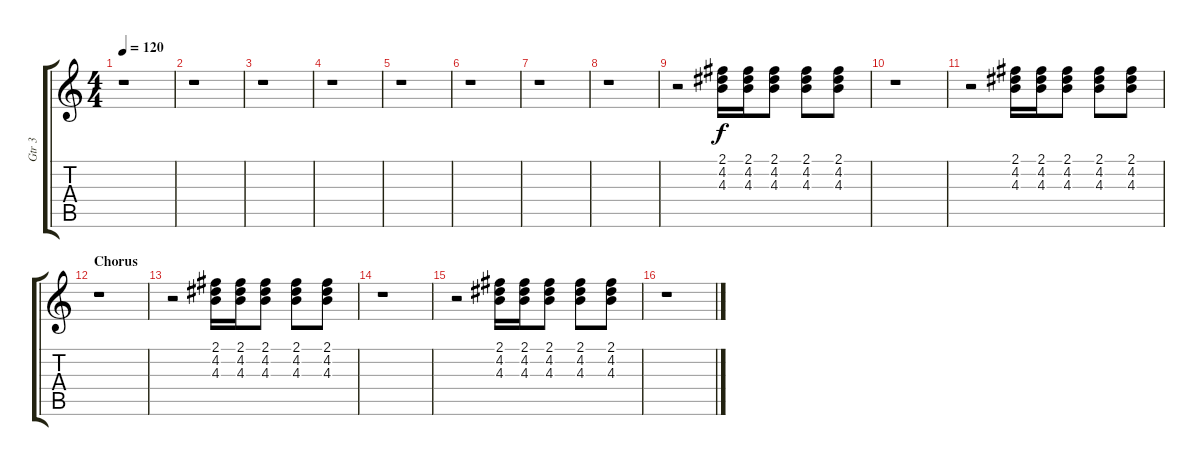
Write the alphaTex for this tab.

\track ("Gtr 3" "Gtr 3") {instrument overdrivenguitar}
\staff {score tabs}
\tuning (E4 B3 G3 D3 A2 E2) {hide}
\ts (4 4)
\tempo 120
\clef g2
\ks c
r.1{dy f} |
r.1 |
r.1 |
r.1 |
r.1 |
r.1 |
r.1 |
r.1 |
r.2 (2.1 4.2 4.3).16 (2.1 4.2 4.3).16 (2.1 4.2 4.3).8 (2.1 4.2 4.3).8 (2.1 4.2 4.3).8 |
r.1 |
r.2 (2.1 4.2 4.3).16 (2.1 4.2 4.3).16 (2.1 4.2 4.3).8 (2.1 4.2 4.3).8 (2.1 4.2 4.3).8 |
\section ("" "Chorus")
r.1 |
r.2 (2.1 4.2 4.3).16 (2.1 4.2 4.3).16 (2.1 4.2 4.3).8 (2.1 4.2 4.3).8 (2.1 4.2 4.3).8 |
r.1 |
r.2 (2.1 4.2 4.3).16 (2.1 4.2 4.3).16 (2.1 4.2 4.3).8 (2.1 4.2 4.3).8 (2.1 4.2 4.3).8 |
r.1
